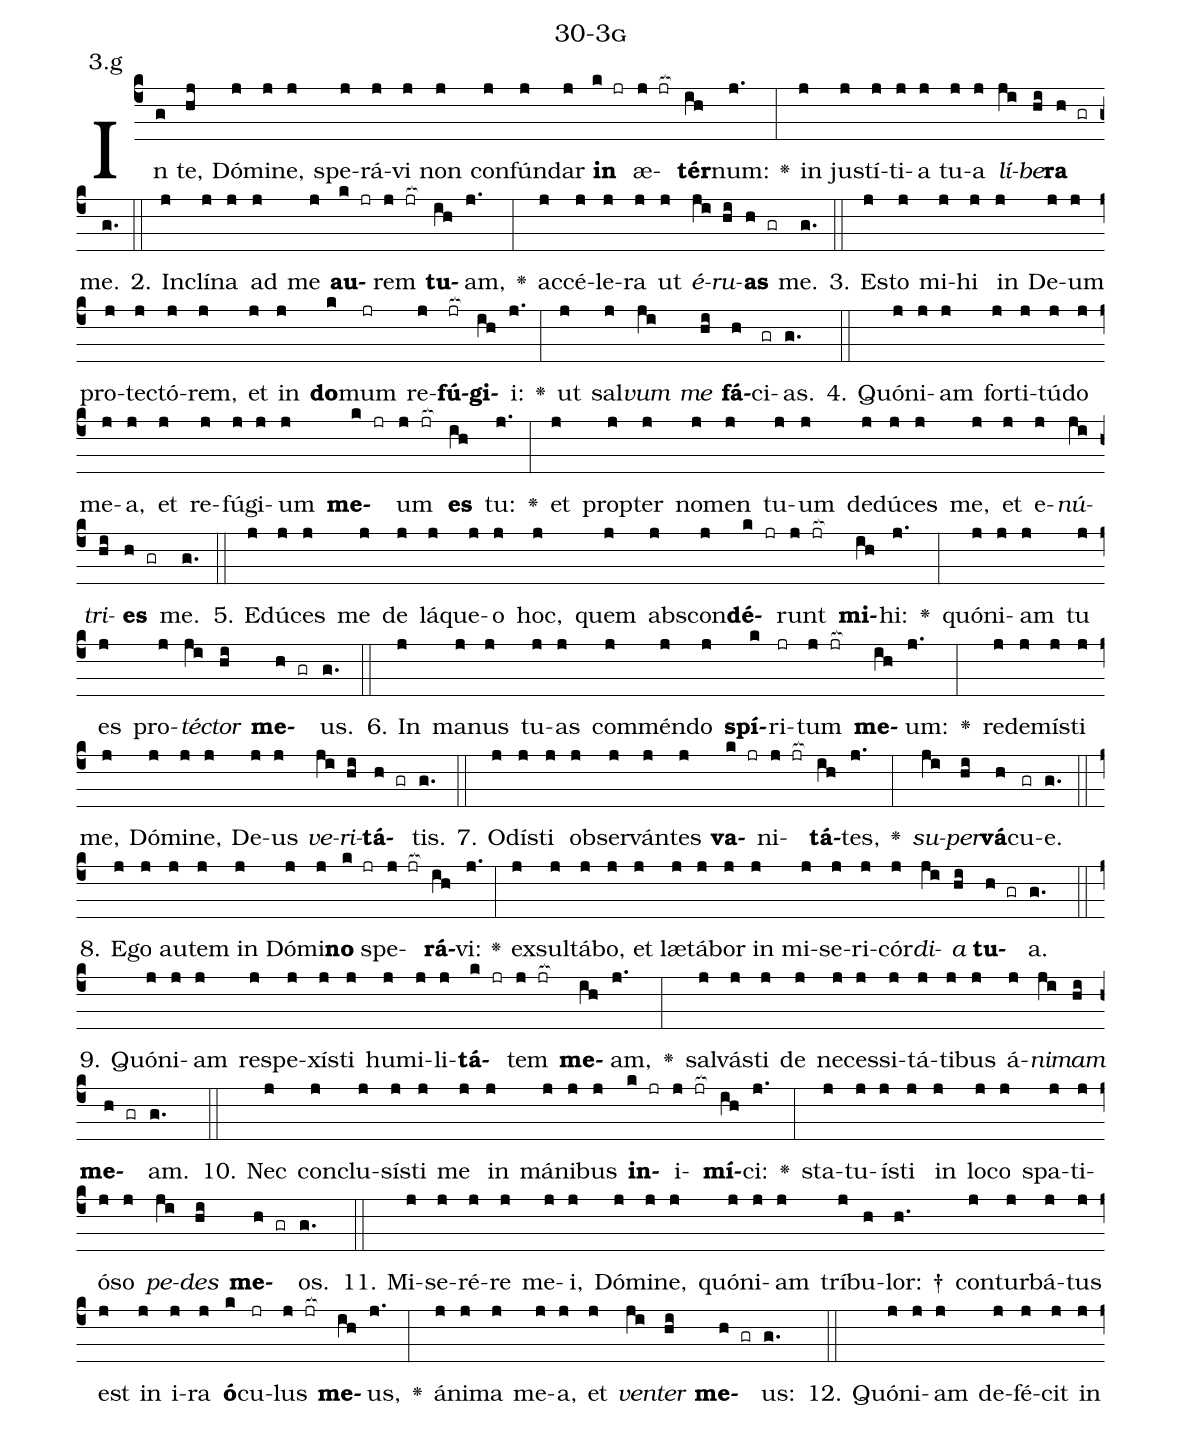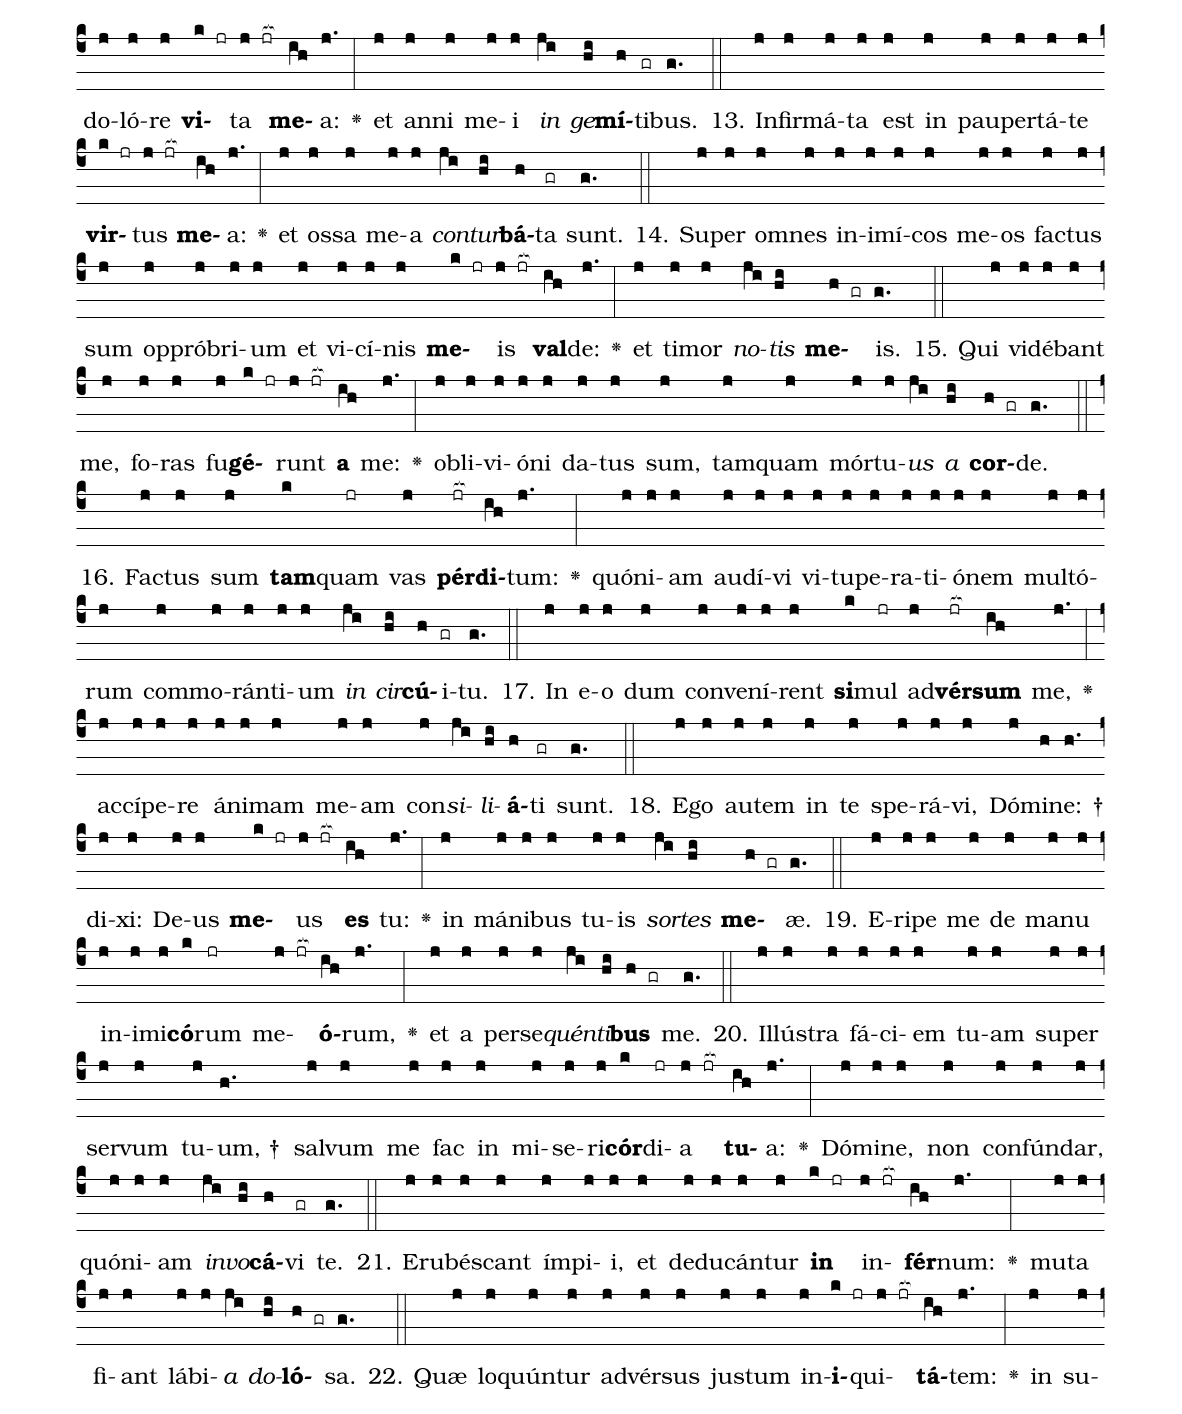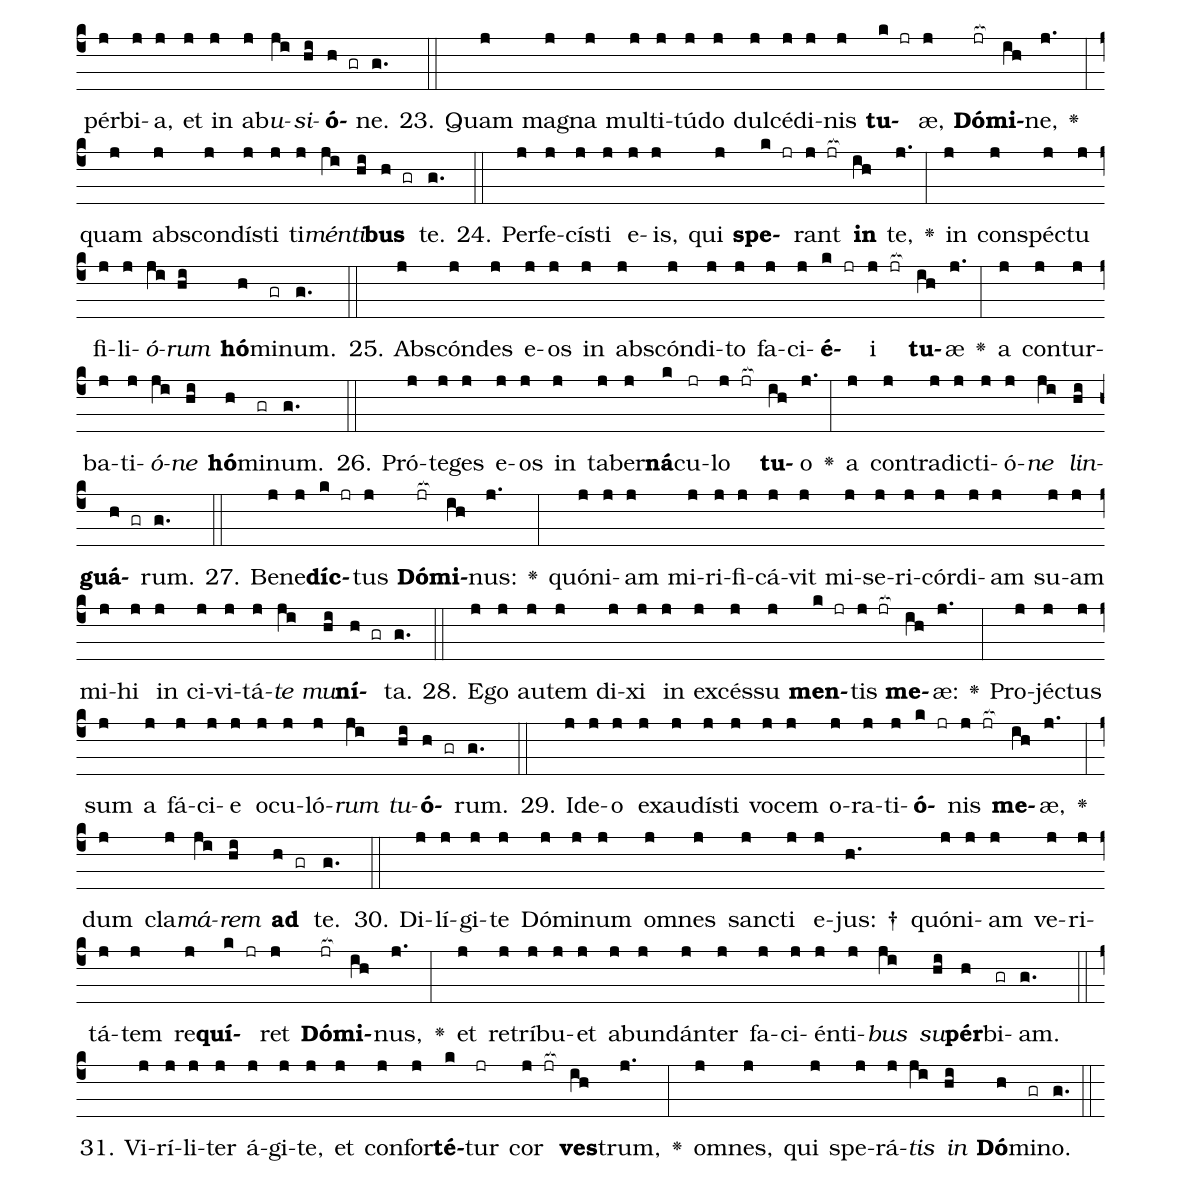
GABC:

name: 30-3g;
annotation: 3.g;
%%
(c4)In(g) te,(hj) Dó(j)mi(j)ne,(j) spe(j)rá(j)vi(j) non(j) con(j)fún(j)dar(j) <b>in</b>(k jr) æ(j jr[ocb:1{])<b>tér</b>(ih[ocb:0}])num:(j.) <v>\greheightstar</v>(:) in(j) jus(j)tí(j)ti(j)a(j) tu(j)a(j) <i>lí</i>(ji)<i>be</i>(hi)<b>ra</b>(h gr) me.(g.) (::)
2. In(j)clí(j)na(j) ad(j) me(j) <b>au</b>(k jr)rem(j jr[ocb:1{]) <b>tu</b>(ih[ocb:0}])am,(j.) <v>\greheightstar</v>(:) ac(j)cé(j)le(j)ra(j) ut(j) <i>é</i>(ji)<i>ru</i>(hi)<b>as</b>(h gr) me.(g.) (::)
3. Es(j)to(j) mi(j)hi(j) in(j) De(j)um(j) pro(j)tec(j)tó(j)rem,(j) et(j) in(j) <b>do</b>(k)mum(jr) re(j)<b>fú</b>(jr[ocb:1{])<b>gi</b>(ih[ocb:0}])i:(j.) <v>\greheightstar</v>(:) ut(j) sal(j)<i>vum</i>(ji) <i>me</i>(hi) <b>fá</b>(h)ci(gr)as.(g.) (::)
4. Quón(j)i(j)am(j) for(j)ti(j)tú(j)do(j) me(j)a,(j) et(j) re(j)fú(j)gi(j)um(j) <b>me</b>(k jr)um(j jr[ocb:1{]) <b>es</b>(ih[ocb:0}]) tu:(j.) <v>\greheightstar</v>(:) et(j) prop(j)ter(j) no(j)men(j) tu(j)um(j) de(j)dú(j)ces(j) me,(j) et(j) e(j)<i>nú</i>(ji)<i>tri</i>(hi)<b>es</b>(h gr) me.(g.) (::)
5. E(j)dú(j)ces(j) me(j) de(j) lá(j)que(j)o(j) hoc,(j) quem(j) abs(j)con(j)<b>dé</b>(k jr)runt(j jr[ocb:1{]) <b>mi</b>(ih[ocb:0}])hi:(j.) <v>\greheightstar</v>(:) quón(j)i(j)am(j) tu(j) es(j) pro(j)<i>téc</i>(ji)<i>tor</i>(hi) <b>me</b>(h gr)us.(g.) (::)
6. In(j) ma(j)nus(j) tu(j)as(j) com(j)mén(j)do(j) <b>spí</b>(k)ri(jr)tum(j jr[ocb:1{]) <b>me</b>(ih[ocb:0}])um:(j.) <v>\greheightstar</v>(:) red(j)e(j)mís(j)ti(j) me,(j) Dó(j)mi(j)ne,(j) De(j)us(j) <i>ve</i>(ji)<i>ri</i>(hi)<b>tá</b>(h gr)tis.(g.) (::)
7. O(j)dís(j)ti(j) ob(j)ser(j)ván(j)tes(j) <b>va</b>(k jr)ni(j jr[ocb:1{])<b>tá</b>(ih[ocb:0}])tes,(j.) <v>\greheightstar</v>(:) <i>su</i>(ji)<i>per</i>(hi)<b>vá</b>(h)cu(gr)e.(g.) (::)
8. E(j)go(j) au(j)tem(j) in(j) Dó(j)mi(j)<b>no</b>(k jr) spe(j jr[ocb:1{])<b>rá</b>(ih[ocb:0}])vi:(j.) <v>\greheightstar</v>(:) ex(j)sul(j)tá(j)bo,(j) et(j) læ(j)tá(j)bor(j) in(j) mi(j)se(j)ri(j)cór(j)<i>di</i>(ji)<i>a</i>(hi) <b>tu</b>(h gr)a.(g.) (::)
9. Quón(j)i(j)am(j) re(j)spe(j)xís(j)ti(j) hu(j)mi(j)li(j)<b>tá</b>(k jr)tem(j jr[ocb:1{]) <b>me</b>(ih[ocb:0}])am,(j.) <v>\greheightstar</v>(:) sal(j)vás(j)ti(j) de(j) ne(j)ces(j)si(j)tá(j)ti(j)bus(j) á(j)<i>ni</i>(ji)<i>mam</i>(hi) <b>me</b>(h gr)am.(g.) (::)
10. Nec(j) con(j)clu(j)sís(j)ti(j) me(j) in(j) má(j)ni(j)bus(j) <b>in</b>(k jr)i(j jr[ocb:1{])<b>mí</b>(ih[ocb:0}])ci:(j.) <v>\greheightstar</v>(:) sta(j)tu(j)ís(j)ti(j) in(j) lo(j)co(j) spa(j)ti(j)ó(j)so(j) <i>pe</i>(ji)<i>des</i>(hi) <b>me</b>(h gr)os.(g.) (::)
11. Mi(j)se(j)ré(j)re(j) me(j)i,(j) Dó(j)mi(j)ne,(j) quón(j)i(j)am(j) trí(j)bu(h)lor: †(h.) con(j)tur(j)bá(j)tus(j) est(j) in(j) i(j)ra(j) <b>ó</b>(k)cu(jr)lus(j jr[ocb:1{]) <b>me</b>(ih[ocb:0}])us,(j.) <v>\greheightstar</v>(:) á(j)ni(j)ma(j) me(j)a,(j) et(j) <i>ven</i>(ji)<i>ter</i>(hi) <b>me</b>(h gr)us:(g.) (::)
12. Quón(j)i(j)am(j) de(j)fé(j)cit(j) in(j) do(j)ló(j)re(j) <b>vi</b>(k jr)ta(j jr[ocb:1{]) <b>me</b>(ih[ocb:0}])a:(j.) <v>\greheightstar</v>(:) et(j) an(j)ni(j) me(j)i(j) <i>in</i>(ji) <i>ge</i>(hi)<b>mí</b>(h)ti(gr)bus.(g.) (::)
13. In(j)fir(j)má(j)ta(j) est(j) in(j) pau(j)per(j)tá(j)te(j) <b>vir</b>(k jr)tus(j jr[ocb:1{]) <b>me</b>(ih[ocb:0}])a:(j.) <v>\greheightstar</v>(:) et(j) os(j)sa(j) me(j)a(j) <i>con</i>(ji)<i>tur</i>(hi)<b>bá</b>(h)ta(gr) sunt.(g.) (::)
14. Su(j)per(j) om(j)nes(j) in(j)i(j)mí(j)cos(j) me(j)os(j) fac(j)tus(j) sum(j) op(j)pró(j)bri(j)um(j) et(j) vi(j)cí(j)nis(j) <b>me</b>(k jr)is(j jr[ocb:1{]) <b>val</b>(ih[ocb:0}])de:(j.) <v>\greheightstar</v>(:) et(j) ti(j)mor(j) <i>no</i>(ji)<i>tis</i>(hi) <b>me</b>(h gr)is.(g.) (::)
15. Qui(j) vi(j)dé(j)bant(j) me,(j) fo(j)ras(j) fu(j)<b>gé</b>(k jr)runt(j jr[ocb:1{]) <b>a</b>(ih[ocb:0}]) me:(j.) <v>\greheightstar</v>(:) ob(j)li(j)vi(j)ó(j)ni(j) da(j)tus(j) sum,(j) tam(j)quam(j) mór(j)tu(j)<i>us</i>(ji) <i>a</i>(hi) <b>cor</b>(h gr)de.(g.) (::)
16. Fac(j)tus(j) sum(j) <b>tam</b>(k)quam(jr) vas(j) <b>pér</b>(jr[ocb:1{])<b>di</b>(ih[ocb:0}])tum:(j.) <v>\greheightstar</v>(:) quón(j)i(j)am(j) au(j)dí(j)vi(j) vi(j)tu(j)pe(j)ra(j)ti(j)ó(j)nem(j) mul(j)tó(j)rum(j) com(j)mo(j)rán(j)ti(j)um(j) <i>in</i>(ji) <i>cir</i>(hi)<b>cú</b>(h)i(gr)tu.(g.) (::)
17. In(j) e(j)o(j) dum(j) con(j)ve(j)ní(j)rent(j) <b>si</b>(k)mul(jr) ad(j)<b>vér</b>(jr[ocb:1{])<b>sum</b>(ih[ocb:0}]) me,(j.) <v>\greheightstar</v>(:) ac(j)cí(j)pe(j)re(j) á(j)ni(j)mam(j) me(j)am(j) con(j)<i>si</i>(ji)<i>li</i>(hi)<b>á</b>(h)ti(gr) sunt.(g.) (::)
18. E(j)go(j) au(j)tem(j) in(j) te(j) spe(j)rá(j)vi,(j) Dó(j)mi(h)ne: †(h.) di(j)xi:(j) De(j)us(j) <b>me</b>(k jr)us(j jr[ocb:1{]) <b>es</b>(ih[ocb:0}]) tu:(j.) <v>\greheightstar</v>(:) in(j) má(j)ni(j)bus(j) tu(j)is(j) <i>sor</i>(ji)<i>tes</i>(hi) <b>me</b>(h gr)æ.(g.) (::)
19. E(j)ri(j)pe(j) me(j) de(j) ma(j)nu(j) in(j)i(j)mi(j)<b>có</b>(k)rum(jr) me(j jr[ocb:1{])<b>ó</b>(ih[ocb:0}])rum,(j.) <v>\greheightstar</v>(:) et(j) a(j) per(j)se(j)<i>quén</i>(ji)<i>ti</i>(hi)<b>bus</b>(h gr) me.(g.) (::)
20. Il(j)lús(j)tra(j) fá(j)ci(j)em(j) tu(j)am(j) su(j)per(j) ser(j)vum(j) tu(j)um, †(h.) sal(j)vum(j) me(j) fac(j) in(j) mi(j)se(j)ri(j)<b>cór</b>(k)di(jr)a(j jr[ocb:1{]) <b>tu</b>(ih[ocb:0}])a:(j.) <v>\greheightstar</v>(:) Dó(j)mi(j)ne,(j) non(j) con(j)fún(j)dar,(j) quón(j)i(j)am(j) <i>in</i>(ji)<i>vo</i>(hi)<b>cá</b>(h)vi(gr) te.(g.) (::)
21. E(j)ru(j)bés(j)cant(j) ím(j)pi(j)i,(j) et(j) de(j)du(j)cán(j)tur(j) <b>in</b>(k jr) in(j jr[ocb:1{])<b>fér</b>(ih[ocb:0}])num:(j.) <v>\greheightstar</v>(:) mu(j)ta(j) fi(j)ant(j) lá(j)bi(j)<i>a</i>(ji) <i>do</i>(hi)<b>ló</b>(h gr)sa.(g.) (::)
22. Quæ(j) lo(j)quún(j)tur(j) ad(j)vér(j)sus(j) jus(j)tum(j) in(j)<b>i</b>(k jr)qui(j jr[ocb:1{])<b>tá</b>(ih[ocb:0}])tem:(j.) <v>\greheightstar</v>(:) in(j) su(j)pér(j)bi(j)a,(j) et(j) in(j) ab(j)<i>u</i>(ji)<i>si</i>(hi)<b>ó</b>(h gr)ne.(g.) (::)
23. Quam(j) ma(j)gna(j) mul(j)ti(j)tú(j)do(j) dul(j)cé(j)di(j)nis(j) <b>tu</b>(k jr)æ,(j) <b>Dó</b>(jr[ocb:1{])<b>mi</b>(ih[ocb:0}])ne,(j.) <v>\greheightstar</v>(:) quam(j) abs(j)con(j)dís(j)ti(j) ti(j)<i>mén</i>(ji)<i>ti</i>(hi)<b>bus</b>(h gr) te.(g.) (::)
24. Per(j)fe(j)cís(j)ti(j) e(j)is,(j) qui(j) <b>spe</b>(k jr)rant(j jr[ocb:1{]) <b>in</b>(ih[ocb:0}]) te,(j.) <v>\greheightstar</v>(:) in(j) con(j)spéc(j)tu(j) fi(j)li(j)<i>ó</i>(ji)<i>rum</i>(hi) <b>hó</b>(h)mi(gr)num.(g.) (::)
25. Abs(j)cón(j)des(j) e(j)os(j) in(j) abs(j)cón(j)di(j)to(j) fa(j)ci(j)<b>é</b>(k jr)i(j jr[ocb:1{]) <b>tu</b>(ih[ocb:0}])æ(j.) <v>\greheightstar</v>(:) a(j) con(j)tur(j)ba(j)ti(j)<i>ó</i>(ji)<i>ne</i>(hi) <b>hó</b>(h)mi(gr)num.(g.) (::)
26. Pró(j)te(j)ges(j) e(j)os(j) in(j) ta(j)ber(j)<b>ná</b>(k)cu(jr)lo(j jr[ocb:1{]) <b>tu</b>(ih[ocb:0}])o(j.) <v>\greheightstar</v>(:) a(j) con(j)tra(j)dic(j)ti(j)ó(j)<i>ne</i>(ji) <i>lin</i>(hi)<b>guá</b>(h gr)rum.(g.) (::)
27. Be(j)ne(j)<b>díc</b>(k jr)tus(j) <b>Dó</b>(jr[ocb:1{])<b>mi</b>(ih[ocb:0}])nus:(j.) <v>\greheightstar</v>(:) quón(j)i(j)am(j) mi(j)ri(j)fi(j)cá(j)vit(j) mi(j)se(j)ri(j)cór(j)di(j)am(j) su(j)am(j) mi(j)hi(j) in(j) ci(j)vi(j)tá(j)<i>te</i>(ji) <i>mu</i>(hi)<b>ní</b>(h gr)ta.(g.) (::)
28. E(j)go(j) au(j)tem(j) di(j)xi(j) in(j) ex(j)cés(j)su(j) <b>men</b>(k jr)tis(j jr[ocb:1{]) <b>me</b>(ih[ocb:0}])æ:(j.) <v>\greheightstar</v>(:) Pro(j)jéc(j)tus(j) sum(j) a(j) fá(j)ci(j)e(j) o(j)cu(j)ló(j)<i>rum</i>(ji) <i>tu</i>(hi)<b>ó</b>(h gr)rum.(g.) (::)
29. Id(j)e(j)o(j) ex(j)au(j)dís(j)ti(j) vo(j)cem(j) o(j)ra(j)ti(j)<b>ó</b>(k jr)nis(j jr[ocb:1{]) <b>me</b>(ih[ocb:0}])æ,(j.) <v>\greheightstar</v>(:) dum(j) cla(j)<i>má</i>(ji)<i>rem</i>(hi) <b>ad</b>(h gr) te.(g.) (::)
30. Di(j)lí(j)gi(j)te(j) Dó(j)mi(j)num(j) om(j)nes(j) sanc(j)ti(j) e(j)jus: †(h.) quón(j)i(j)am(j) ve(j)ri(j)tá(j)tem(j) re(j)<b>quí</b>(k jr)ret(j) <b>Dó</b>(jr[ocb:1{])<b>mi</b>(ih[ocb:0}])nus,(j.) <v>\greheightstar</v>(:) et(j) re(j)trí(j)bu(j)et(j) ab(j)un(j)dán(j)ter(j) fa(j)ci(j)én(j)ti(j)<i>bus</i>(ji) <i>su</i>(hi)<b>pér</b>(h)bi(gr)am.(g.) (::)
31. Vi(j)rí(j)li(j)ter(j) á(j)gi(j)te,(j) et(j) con(j)for(j)<b>té</b>(k)tur(jr) cor(j jr[ocb:1{]) <b>ves</b>(ih[ocb:0}])trum,(j.) <v>\greheightstar</v>(:) om(j)nes,(j) qui(j) spe(j)rá(j)<i>tis</i>(ji) <i>in</i>(hi) <b>Dó</b>(h)mi(gr)no.(g.) (::)
